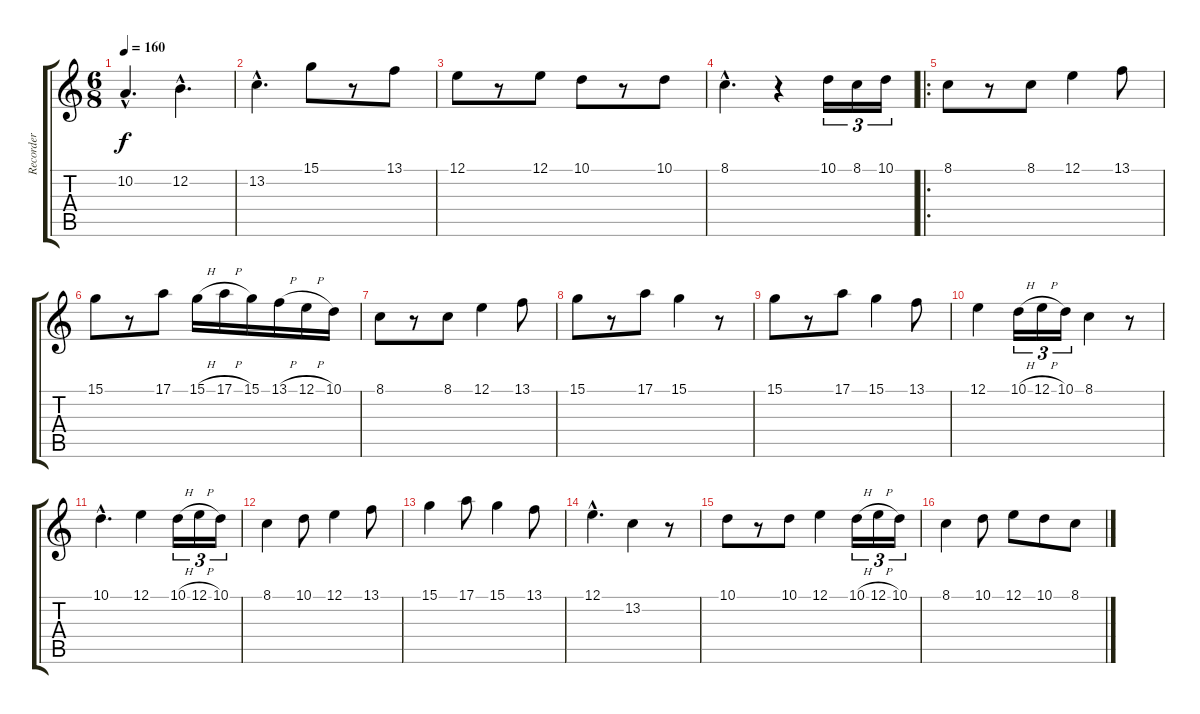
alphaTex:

\track ("Recorder" "Recorder") {instrument recorder}
\staff {score tabs}
\tuning (E4 B3 G3 D3 A2 E2) {hide}
\ts (6 8)
\tempo 160
\clef g2
\ks c
10.2{hac}.4{d dy f} 12.2{hac}.4{d} |
13.2{hac}.4{d} 15.1.8 r.8 13.1.8 |
12.1.8 r.8 12.1.8 10.1.8 r.8 10.1.8 |
8.1{hac}.4{d} r.4 10.1.16{tu (3 2)} 8.1.16{tu (3 2)} 10.1.16{tu (3 2)} |
\ro
8.1.8 r.8 8.1.8 12.1.4 13.1.8 |
15.1.8 r.8 17.1.8 15.1{h}.16 17.1{h}.16 15.1.16 13.1{h}.16 12.1{h}.16 10.1.16 |
8.1.8 r.8 8.1.8 12.1.4 13.1.8 |
15.1.8 r.8 17.1.8 15.1.4 r.8 |
15.1.8 r.8 17.1.8 15.1.4 13.1.8 |
12.1.4 10.1{h}.16{tu (3 2)} 12.1{h}.16{tu (3 2)} 10.1.16{tu (3 2)} 8.1.4 r.8 |
10.1{hac}.4{d} 12.1.4 10.1{h}.16{tu (3 2)} 12.1{h}.16{tu (3 2)} 10.1.16{tu (3 2)} |
8.1.4 10.1.8 12.1.4 13.1.8 |
15.1.4 17.1.8 15.1.4 13.1.8 |
12.1{hac}.4{d} 13.2.4 r.8 |
10.1.8 r.8 10.1.8 12.1.4 10.1{h}.16{tu (3 2)} 12.1{h}.16{tu (3 2)} 10.1.16{tu (3 2)} |
8.1.4 10.1.8 12.1.8 10.1.8 8.1.8
